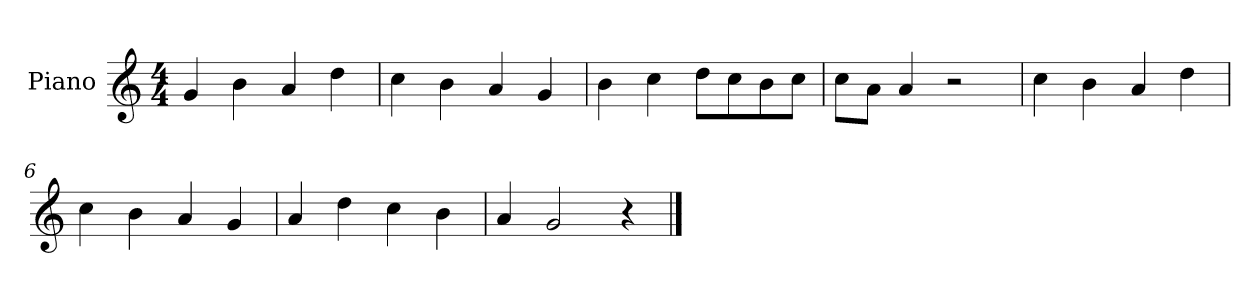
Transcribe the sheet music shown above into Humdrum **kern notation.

**kern
*part1
*staff1
*I"Piano
*I'P-no
*clefG2
*k[]
*M4/4
*MM90
=1
4g/
4b\
4a/
4dd\
=2
4cc\
4b\
4a/
4g/
=3
4b\
4cc\
8dd\L
8cc\
8b\
8cc\J
=4
8cc\L
8a\J
4a/
2r
=5
4cc\
4b\
4a/
4dd\
=6
4cc\
4b\
4a/
4g/
=7
4a/
4dd\
4cc\
4b\
=8
4a/
2g/
4r
==
*-
